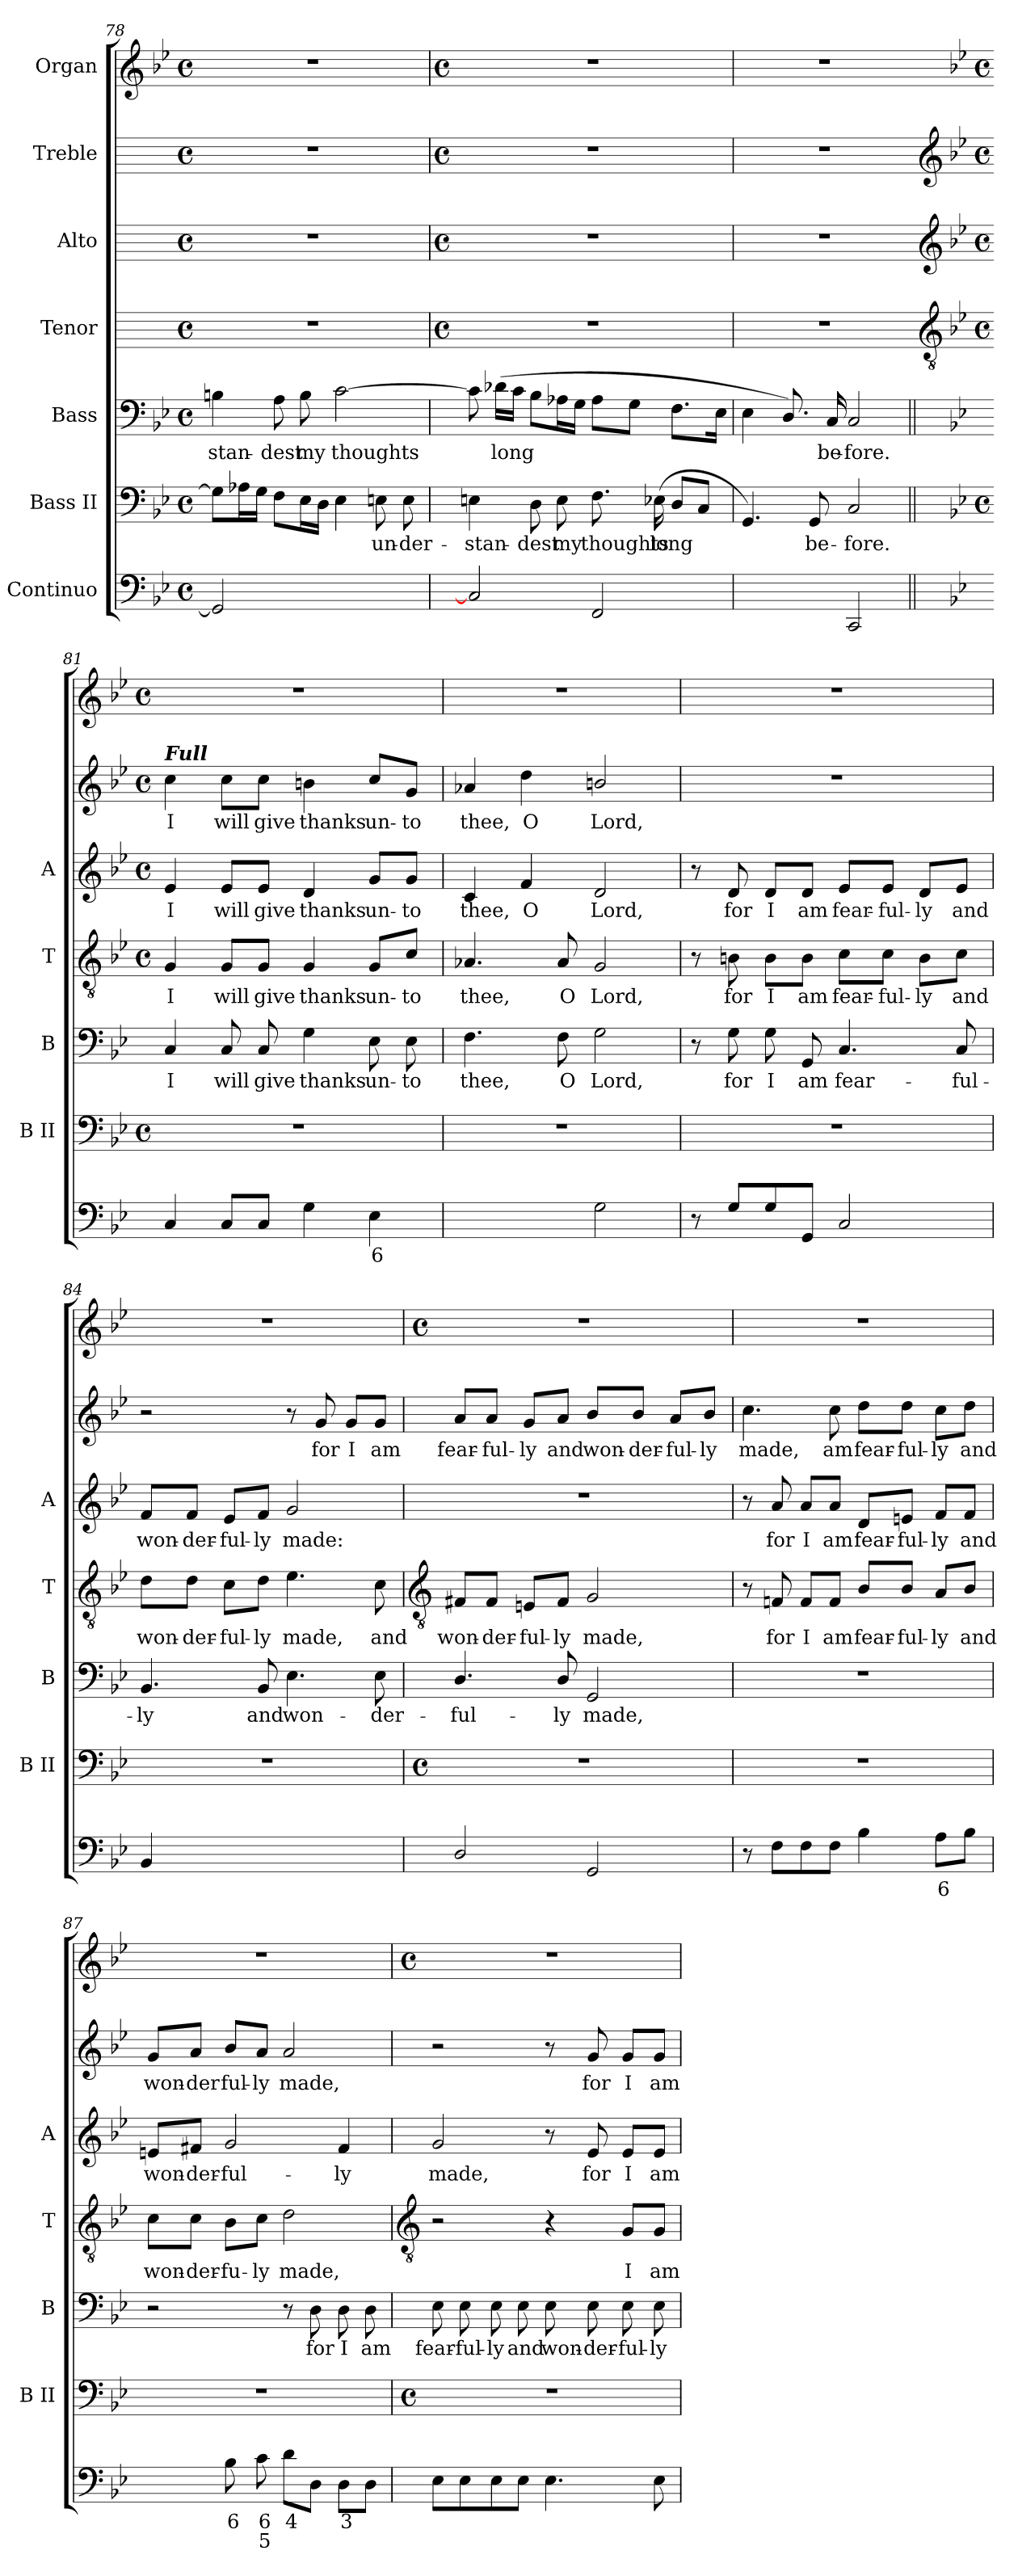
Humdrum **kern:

**kern	**text	**text	**kern	**text	**kern	**text	**kern	**text	**kern	**text	**kern	**text	**kern
*part7	*part7	*part7	*part6	*part6	*part5	*part5	*part4	*part4	*part3	*part3	*part2	*part2	*part1
*staff7	*staff7	*staff7	*staff6	*staff6	*staff5	*staff5	*staff4	*staff4	*staff3	*staff3	*staff2	*staff2	*staff1
*I"Continuo	*	*	*I"Bass II	*	*I"Bass	*	*I"Tenor	*	*I"Alto	*	*I"Treble	*	*I"Organ
*	*	*	*I'B II	*	*I'B	*	*I'T	*	*I'A	*	*	*	*
*clefF4	*	*	*clefF4	*	*clefF4	*	*	*	*	*	*	*	*clefG2
*k[b-e-]	*	*	*k[b-e-]	*	*k[b-e-]	*	*	*	*	*	*	*	*k[b-e-]
*B-:	*	*	*B-:	*	*B-:	*	*	*	*	*	*	*	*B-:
*M4/4	*	*	*M4/4	*	*M4/4	*	*M4/4	*	*M4/4	*	*M4/4	*	*M4/4
*met(c)	*	*	*met(c)	*	*met(c)	*	*met(c)	*	*met(c)	*	*met(c)	*	*met(c)
=78	=78	=78	=78	=78	=78	=78	=78	=78	=78	=78	=78	=78	=78
!	!	!	!	!	!	!LO:LY:b	!	!	!	!	!	!	!
2GG]	.	.	8GL]	.	4Bn	-stan-	1r	.	1r	.	1r	.	1r
.	.	.	16A-XL	.	.	.	.	.	.	.	.	.	.
.	.	.	16GJJ	.	.	.	.	.	.	.	.	.	.
!	!	!	!	!	!	!LO:LY:b	!	!	!	!	!	!	!
.	.	.	8FL	.	8A	-dest	.	.	.	.	.	.	.
!	!	!	!	!	!	!LO:LY:b	!	!	!	!	!	!	!
.	.	.	16E-L	.	8B	my	.	.	.	.	.	.	.
.	.	.	16DJJ	.	.	.	.	.	.	.	.	.	.
!	!	!	!	!	!	!LO:LY:b	!	!	!	!	!	!	!
[4Cyy	.	.	4E-	.	[2c	thoughts	.	.	.	.	.	.	.
!	!	!	!	!LO:LY:b	!	!	!	!	!	!	!	!	!
4Cyy_	.	.	8En	un-	.	.	.	.	.	.	.	.	.
!	!	!	!	!LO:LY:b	!	!	!	!	!	!	!	!	!
.	.	.	8E	-der-	.	.	.	.	.	.	.	.	.
!!LO:LB:g=z
=79	=79	=79	=79	=79	=79	=79	=79	=79	=79	=79	=79	=79	=79
*	*	*	*	*	*	*	*M4/4	*	*M4/4	*	*M4/4	*	*M4/4
*	*	*	*	*	*	*	*met(c)	*	*met(c)	*	*met(c)	*	*met(c)
!	!	!	!	!LO:LY:b	!	!	!	!	!	!	!	!	!
2C]	.	.	4En	-stan-	8c]	.	1r	.	1r	.	1r	.	1r
!	!	!	!	!	!	!LO:LY:b	!	!	!	!	!	!	!
.	.	.	.	.	(>16d-XLL	long	.	.	.	.	.	.	.
.	.	.	.	.	16cJJ	.	.	.	.	.	.	.	.
!	!	!	!	!LO:LY:b	!	!	!	!	!	!	!	!	!
.	.	.	8D	-dest	8B-L	.	.	.	.	.	.	.	.
!	!	!	!	!LO:LY:b	!	!	!	!	!	!	!	!	!
.	.	.	8E	my	16A-XL	.	.	.	.	.	.	.	.
.	.	.	.	.	16GJJ	.	.	.	.	.	.	.	.
!	!	!	!	!LO:LY:b	!	!	!	!	!	!	!	!	!
2FF	.	.	8.F	thoughts	8A-L	.	.	.	.	.	.	.	.
.	.	.	.	.	8GJ	.	.	.	.	.	.	.	.
!	!	!	!	!LO:LY:b	!	!	!	!	!	!	!	!	!
.	.	.	(<16E-X	long	.	.	.	.	.	.	.	.	.
.	.	.	8DL	.	8.FL	.	.	.	.	.	.	.	.
.	.	.	8CJ	.	.	.	.	.	.	.	.	.	.
.	.	.	.	.	16E-J	.	.	.	.	.	.	.	.
=80	=80	=80	=80	=80	=80	=80	=80	=80	=80	=80	=80	=80	=80
!	!LO:LY:b	!LO:LY:b	!	!	!	!	!	!	!	!	!	!	!
[4GGyy	6	4	4.GG)	.	4E-	.	1r	.	1r	.	1r	.	1r
!	!LO:LY:b	!LO:LY:b	!	!	!	!	!	!	!	!	!	!	!
4GGyy]	5	3	.	.	8.D/)	.	.	.	.	.	.	.	.
!	!	!	!	!LO:LY:b	!	!	!	!	!	!	!	!	!
.	.	.	8GG	be-	.	.	.	.	.	.	.	.	.
!	!	!	!	!	!	!LO:LY:b	!	!	!	!	!	!	!
.	.	.	.	.	16C	be-	.	.	.	.	.	.	.
!	!	!	!	!LO:LY:b	!	!LO:LY:b	!	!	!	!	!	!	!
2CC	.	.	2C	-fore.	2C	-fore.	.	.	.	.	.	.	.
!!LO:LB:g=z
=81||	=81	=81	=81||	=81	=81||	=81	=81	=81	=81	=81	=81	=81	=81
*	*	*	*	*	*	*	*clefGv2	*	*clefG2	*	*clefG2	*	*
*	*	*	*	*	*	*	*k[b-e-]	*	*k[b-e-]	*	*k[b-e-]	*	*
*	*	*	*	*	*	*	*B-:	*	*B-:	*	*B-:	*	*
*	*	*	*M4/4	*	*	*	*M4/4	*	*M4/4	*	*M4/4	*	*M4/4
*	*	*	*met(c)	*	*	*	*met(c)	*	*met(c)	*	*met(c)	*	*met(c)
!	!	!	!	!	!	!	!	!	!	!	!LO:TX:a:Bi:t=Full	!	!
!	!	!	!	!	!	!LO:LY:b	!	!LO:LY:b	!	!LO:LY:b	!	!LO:LY:b	!
4C	.	.	1r	.	4C	I	4G	I	4e-	I	4cc	I	1r
!	!	!	!	!	!	!LO:LY:b	!	!LO:LY:b	!	!LO:LY:b	!	!LO:LY:b	!
8CL	.	.	.	.	8C	will	8G/L	will	8e-/L	will	8cc\L	will	.
!	!	!	!	!	!	!LO:LY:b	!	!LO:LY:b	!	!LO:LY:b	!	!LO:LY:b	!
8CJ	.	.	.	.	8C	give	8G/J	give	8e-/J	give	8cc\J	give	.
!	!	!	!	!	!	!LO:LY:b	!	!LO:LY:b	!	!LO:LY:b	!	!LO:LY:b	!
4G	.	.	.	.	4G	thanks	4G	thanks	4d	thanks	4bn	thanks	.
!	!LO:LY:b	!	!	!	!	!LO:LY:b	!	!LO:LY:b	!	!LO:LY:b	!	!LO:LY:b	!
4E-	6	.	.	.	8E-	un-	8G/L	un-	8g/L	un-	8cc/L	un-	.
!	!	!	!	!	!	!LO:LY:b	!	!LO:LY:b	!	!LO:LY:b	!	!LO:LY:b	!
.	.	.	.	.	8E-	-to	8c/J	-to	8g/J	-to	8g/J	-to	.
=82	=82	=82	=82	=82	=82	=82	=82	=82	=82	=82	=82	=82	=82
!	!	!	!	!	!	!LO:LY:b	!	!LO:LY:b	!	!LO:LY:b	!	!LO:LY:b	!
[4Fyy	.	.	1r	.	4.F	thee,	4.A-X	thee,	4c	thee,	4a-X	thee,	1r
!	!LO:LY:b	!	!	!	!	!	!	!	!	!LO:LY:b	!	!LO:LY:b	!
4Fyy]	6	.	.	.	.	.	.	.	4f	O	4dd	O	.
!	!	!	!	!	!	!LO:LY:b	!	!LO:LY:b	!	!	!	!	!
.	.	.	.	.	8F	O	8A-	O	.	.	.	.	.
!	!	!	!	!	!	!LO:LY:b	!	!LO:LY:b	!	!LO:LY:b	!	!LO:LY:b	!
2G	.	.	.	.	2G	Lord,	2G	Lord,	2d	Lord,	2bn/	Lord,	.
=83	=83	=83	=83	=83	=83	=83	=83	=83	=83	=83	=83	=83	=83
8r	.	.	1r	.	8r	.	8r	.	8r	.	1r	.	1r
!	!	!	!	!	!	!LO:LY:b	!	!LO:LY:b	!	!LO:LY:b	!	!	!
8GL	.	.	.	.	8G	for	8Bn	for	8d	for	.	.	.
!	!	!	!	!	!	!LO:LY:b	!	!LO:LY:b	!	!LO:LY:b	!	!	!
8G	.	.	.	.	8G	I	8B\L	I	8d/L	I	.	.	.
!	!	!	!	!	!	!LO:LY:b	!	!LO:LY:b	!	!LO:LY:b	!	!	!
8GGJ	.	.	.	.	8GG	am	8B\J	am	8d/J	am	.	.	.
!	!	!	!	!	!	!LO:LY:b	!	!LO:LY:b	!	!LO:LY:b	!	!	!
2C	.	.	.	.	4.C	fear-	8c\L	fear-	8e-/L	fear-	.	.	.
!	!	!	!	!	!	!	!	!LO:LY:b	!	!LO:LY:b	!	!	!
.	.	.	.	.	.	.	8c\J	-ful-	8e-/J	-ful-	.	.	.
!	!	!	!	!	!	!	!	!LO:LY:b	!	!LO:LY:b	!	!	!
.	.	.	.	.	.	.	8B\L	-ly	8d/L	-ly	.	.	.
!	!	!	!	!	!	!LO:LY:b	!	!LO:LY:b	!	!LO:LY:b	!	!	!
.	.	.	.	.	8C	-ful-	8c\J	and	8e-/J	and	.	.	.
=84	=84	=84	=84	=84	=84	=84	=84	=84	=84	=84	=84	=84	=84
!	!	!	!	!	!	!LO:LY:b	!	!LO:LY:b	!	!LO:LY:b	!	!	!
4BB-	.	.	1r	.	4.BB-	-ly	8d\L	won-	8f/L	won-	2r	.	1r
!	!	!	!	!	!	!	!	!LO:LY:b	!	!LO:LY:b	!	!	!
.	.	.	.	.	.	.	8d\J	-der-	8f/J	-der-	.	.	.
!	!	!	!	!	!	!	!	!LO:LY:b	!	!LO:LY:b	!	!	!
4ryy	.	.	.	.	.	.	8c\L	-ful-	8e-/L	-ful-	.	.	.
!	!	!	!	!	!	!LO:LY:b	!	!LO:LY:b	!	!LO:LY:b	!	!	!
.	.	.	.	.	8BB-	and	8d\J	-ly	8f/J	-ly	.	.	.
!	!LO:LY:b	!	!	!	!	!LO:LY:b	!	!LO:LY:b	!	!LO:LY:b	!	!	!
[4E-yy	5	.	.	.	4.E-	won-	4.e-	made,	2g	made:	8r	.	.
!	!	!	!	!	!	!	!	!	!	!	!	!LO:LY:b	!
.	.	.	.	.	.	.	.	.	.	.	8g	for	.
!	!LO:LY:b	!	!	!	!	!	!	!	!	!	!	!LO:LY:b	!
4E-yy]	6	.	.	.	.	.	.	.	.	.	8g/L	I	.
!	!	!	!	!	!	!LO:LY:b	!	!LO:LY:b	!	!	!	!LO:LY:b	!
.	.	.	.	.	8E-	-der-	8c	and	.	.	8g/J	am	.
!!LO:LB:g=z
=85	=85	=85	=85	=85	=85	=85	=85	=85	=85	=85	=85	=85	=85
*	*	*	*	*	*	*	*clefGv2	*	*	*	*	*	*
*	*	*	*M4/4	*	*	*	*	*	*	*	*	*	*M4/4
*	*	*	*met(c)	*	*	*	*	*	*	*	*	*	*met(c)
!	!	!	!	!	!	!LO:LY:b	!	!LO:LY:b	!	!	!	!LO:LY:b	!
2D/	.	.	1r	.	4.D/	-ful-	8F#X/L	won-	1r	.	8a/L	fear-	1r
!	!	!	!	!	!	!	!	!LO:LY:b	!	!	!	!LO:LY:b	!
.	.	.	.	.	.	.	8F#/J	-der-	.	.	8a/J	-ful-	.
!	!	!	!	!	!	!	!	!LO:LY:b	!	!	!	!LO:LY:b	!
.	.	.	.	.	.	.	8En/L	-ful-	.	.	8g/L	-ly	.
!	!	!	!	!	!	!LO:LY:b	!	!LO:LY:b	!	!	!	!LO:LY:b	!
.	.	.	.	.	8D/	-ly	8F#/J	-ly	.	.	8a/J	and	.
!	!	!	!	!	!	!LO:LY:b	!	!LO:LY:b	!	!	!	!LO:LY:b	!
2GG	.	.	.	.	2GG	made,	2G	made,	.	.	8b-/L	won-	.
!	!	!	!	!	!	!	!	!	!	!	!	!LO:LY:b	!
.	.	.	.	.	.	.	.	.	.	.	8b-/J	-der-	.
!	!	!	!	!	!	!	!	!	!	!	!	!LO:LY:b	!
.	.	.	.	.	.	.	.	.	.	.	8a/L	-ful-	.
!	!	!	!	!	!	!	!	!	!	!	!	!LO:LY:b	!
.	.	.	.	.	.	.	.	.	.	.	8b-/J	-ly	.
=86	=86	=86	=86	=86	=86	=86	=86	=86	=86	=86	=86	=86	=86
!	!	!	!	!	!	!	!	!	!	!	!	!LO:LY:b	!
8r	.	.	1r	.	1r	.	8r	.	8r	.	4.cc	made,	1r
!	!	!	!	!	!	!	!	!LO:LY:b	!	!LO:LY:b	!	!	!
8FL	.	.	.	.	.	.	8Fn	for	8a	for	.	.	.
!	!	!	!	!	!	!	!	!LO:LY:b	!	!LO:LY:b	!	!	!
8F	.	.	.	.	.	.	8F/L	I	8a/L	I	.	.	.
!	!	!	!	!	!	!	!	!LO:LY:b	!	!LO:LY:b	!	!LO:LY:b	!
8FJ	.	.	.	.	.	.	8F/J	am	8a/J	am	8cc	am	.
!	!	!	!	!	!	!	!	!LO:LY:b	!	!LO:LY:b	!	!LO:LY:b	!
4B-	.	.	.	.	.	.	8B-/L	fear-	8d/L	fear-	8dd\L	fear-	.
!	!	!	!	!	!	!	!	!LO:LY:b	!	!LO:LY:b	!	!LO:LY:b	!
.	.	.	.	.	.	.	8B-/J	-ful-	8en/J	-ful-	8dd\J	-ful-	.
!	!LO:LY:b	!	!	!	!	!	!	!LO:LY:b	!	!LO:LY:b	!	!LO:LY:b	!
8AL	6	.	.	.	.	.	8A/L	-ly	8f/L	-ly	8cc\L	-ly	.
!	!	!	!	!	!	!	!	!LO:LY:b	!	!LO:LY:b	!	!LO:LY:b	!
8B-J	.	.	.	.	.	.	8B-/J	and	8f/J	and	8dd\J	and	.
=87	=87	=87	=87	=87	=87	=87	=87	=87	=87	=87	=87	=87	=87
!	!LO:LY:b	!LO:LY:b	!	!	!	!	!	!LO:LY:b	!	!LO:LY:b	!	!LO:LY:b	!
[8cyy	5	3	1r	.	2r	.	8c\L	won-	8en/L	won-	8g/L	won-	1r
!	!LO:LY:b	!LO:LY:b	!	!	!	!	!	!LO:LY:b	!	!LO:LY:b	!	!LO:LY:b	!
8cyy]	6	4	.	.	.	.	8c\J	-der-	8f#X/J	-der-	8a/J	-der	.
!	!LO:LY:b	!	!	!	!	!	!	!LO:LY:b	!	!LO:LY:b	!	!LO:LY:b	!
8B-	6	.	.	.	.	.	8B-\L	-fu-	2g	-ful-	8b-/L	ful-	.
!	!LO:LY:b	!LO:LY:b	!	!	!	!	!	!LO:LY:b	!	!	!	!LO:LY:b	!
8c	6	5	.	.	.	.	8c\J	-ly	.	.	8a/J	-ly	.
!	!LO:LY:b	!	!	!	!	!	!	!LO:LY:b	!	!	!	!LO:LY:b	!
8dL	4	.	.	.	8r	.	2d	made,	.	.	2a	made,	.
!	!	!	!	!	!	!LO:LY:b	!	!	!	!	!	!	!
8DJ	.	.	.	.	8D	for	.	.	.	.	.	.	.
!	!LO:LY:b	!	!	!	!	!LO:LY:b	!	!	!	!LO:LY:b	!	!	!
8DL	3	.	.	.	8D	I	.	.	4f#	-ly	.	.	.
!	!	!	!	!	!	!LO:LY:b	!	!	!	!	!	!	!
8DJ	.	.	.	.	8D	am	.	.	.	.	.	.	.
!!LO:LB:g=z
=88	=88	=88	=88	=88	=88	=88	=88	=88	=88	=88	=88	=88	=88
*	*	*	*	*	*	*	*clefGv2	*	*	*	*	*	*
*	*	*	*M4/4	*	*	*	*	*	*	*	*	*	*M4/4
*	*	*	*met(c)	*	*	*	*	*	*	*	*	*	*met(c)
!	!	!	!	!	!	!LO:LY:b	!	!	!	!LO:LY:b	!	!	!
8E-L	.	.	1r	.	8E-	fear-	2r	.	2g	made,	2r	.	1r
!	!	!	!	!	!	!LO:LY:b	!	!	!	!	!	!	!
8E-	.	.	.	.	8E-	-ful-	.	.	.	.	.	.	.
!	!	!	!	!	!	!LO:LY:b	!	!	!	!	!	!	!
8E-	.	.	.	.	8E-	-ly	.	.	.	.	.	.	.
!	!	!	!	!	!	!LO:LY:b	!	!	!	!	!	!	!
8E-J	.	.	.	.	8E-	and	.	.	.	.	.	.	.
!	!	!	!	!	!	!LO:LY:b	!	!	!	!	!	!	!
4.E-	.	.	.	.	8E-	won-	4r	.	8r	.	8r	.	.
!	!	!	!	!	!	!LO:LY:b	!	!	!	!LO:LY:b	!	!LO:LY:b	!
.	.	.	.	.	8E-	-der-	.	.	8e-	for	8g	for	.
!	!	!	!	!	!	!LO:LY:b	!	!LO:LY:b	!	!LO:LY:b	!	!LO:LY:b	!
.	.	.	.	.	8E-	-ful-	8G/L	I	8e-/L	I	8g/L	I	.
!	!	!	!	!	!	!LO:LY:b	!	!LO:LY:b	!	!LO:LY:b	!	!LO:LY:b	!
8E-	.	.	.	.	8E-	-ly	8G/J	am	8e-/J	am	8g/J	am	.
=	=	=	=	=	=	=	=	=	=	=	=	=	=
*-	*-	*-	*-	*-	*-	*-	*-	*-	*-	*-	*-	*-	*-
